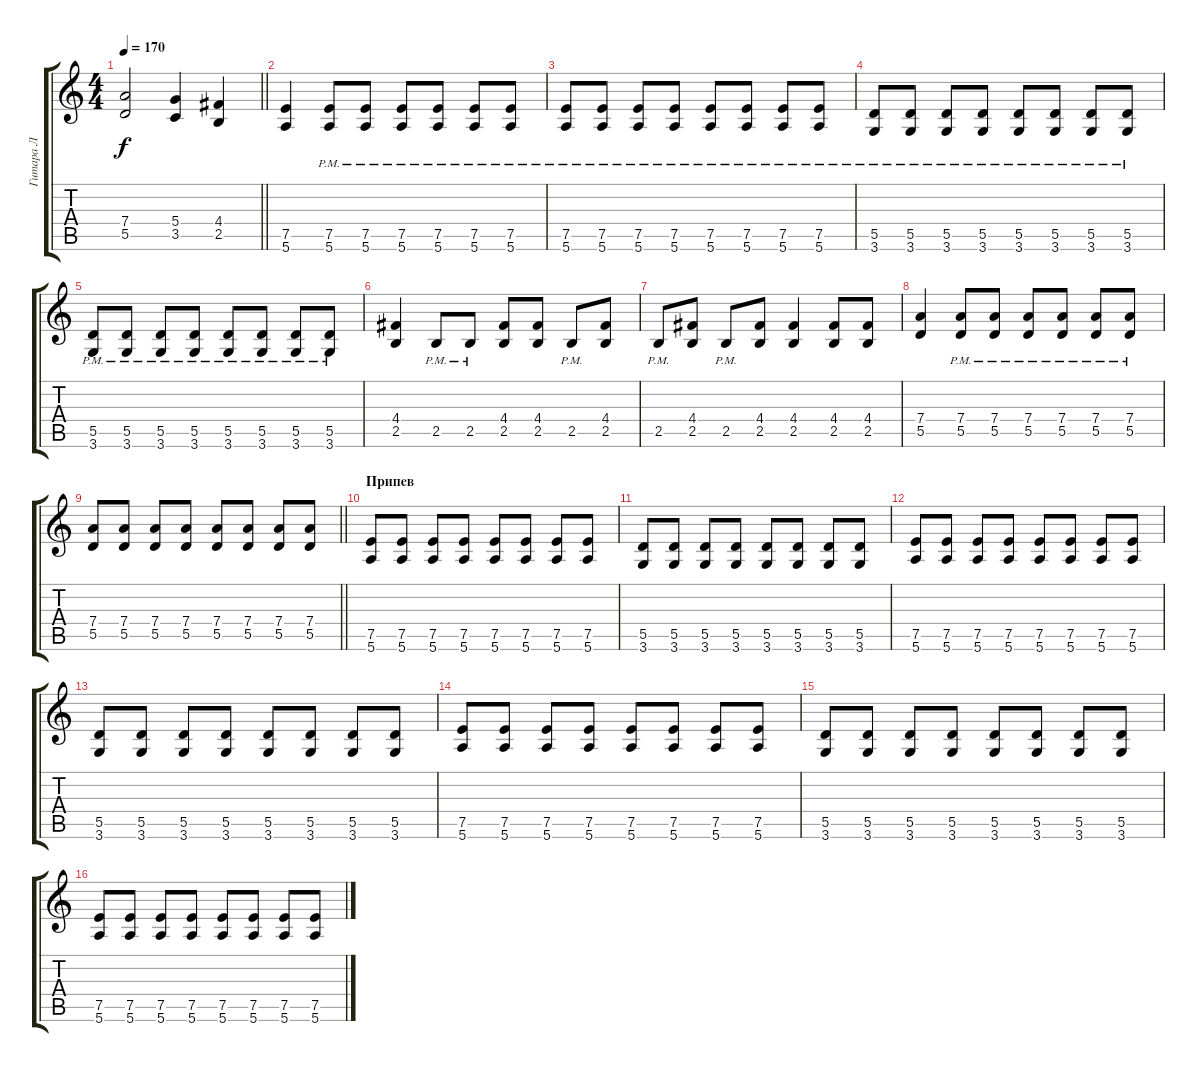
\track ("Гитара Л" "Гитара Л") {instrument distortionguitar}
\staff {score tabs}
\tuning (E4 B3 G3 D3 A2 E2) {hide}
\ts (4 4)
\tempo 170
\clef g2
\barLineRight lightlight
\ks c
(7.4 5.5).2{dy f} (5.4 3.5).4 (4.4 2.5).4 |
\section ("" " ")
(7.5 5.6).4 (7.5{pm} 5.6{pm}).8 (7.5{pm} 5.6{pm}).8 (7.5{pm} 5.6{pm}).8 (7.5{pm} 5.6{pm}).8 (7.5{pm} 5.6{pm}).8 (7.5{pm} 5.6{pm}).8 |
(7.5{pm} 5.6{pm}).8 (7.5{pm} 5.6{pm}).8 (7.5{pm} 5.6{pm}).8 (7.5{pm} 5.6{pm}).8 (7.5{pm} 5.6{pm}).8 (7.5{pm} 5.6{pm}).8 (7.5{pm} 5.6{pm}).8 (7.5{pm} 5.6{pm}).8 |
(5.5{pm} 3.6{pm}).8 (5.5{pm} 3.6{pm}).8 (5.5{pm} 3.6{pm}).8 (5.5{pm} 3.6{pm}).8 (5.5{pm} 3.6{pm}).8 (5.5{pm} 3.6{pm}).8 (5.5{pm} 3.6{pm}).8 (5.5{pm} 3.6{pm}).8 |
(5.5{pm} 3.6{pm}).8 (5.5{pm} 3.6{pm}).8 (5.5{pm} 3.6{pm}).8 (5.5{pm} 3.6{pm}).8 (5.5{pm} 3.6{pm}).8 (5.5{pm} 3.6{pm}).8 (5.5{pm} 3.6{pm}).8 (5.5{pm} 3.6{pm}).8 |
(4.4 2.5).4 2.5{pm}.8 2.5{pm}.8 (4.4 2.5).8 (4.4 2.5).8 2.5{pm}.8 (4.4 2.5).8 |
2.5{pm}.8 (4.4 2.5).8 2.5{pm}.8 (4.4 2.5).8 (4.4 2.5).4 (4.4 2.5).8 (4.4 2.5).8 |
(7.4 5.5).4 (7.4{pm} 5.5{pm}).8 (7.4{pm} 5.5{pm}).8 (7.4{pm} 5.5{pm}).8 (7.4{pm} 5.5{pm}).8 (7.4{pm} 5.5{pm}).8 (7.4{pm} 5.5{pm}).8 |
\barLineRight lightlight
(7.4 5.5).8 (7.4 5.5).8 (7.4 5.5).8 (7.4 5.5).8 (7.4 5.5).8 (7.4 5.5).8 (7.4 5.5).8 (7.4 5.5).8 |
\section ("" "Припев")
(7.5 5.6).8 (7.5 5.6).8 (7.5 5.6).8 (7.5 5.6).8 (7.5 5.6).8 (7.5 5.6).8 (7.5 5.6).8 (7.5 5.6).8 |
(5.5 3.6).8 (5.5 3.6).8 (5.5 3.6).8 (5.5 3.6).8 (5.5 3.6).8 (5.5 3.6).8 (5.5 3.6).8 (5.5 3.6).8 |
(7.5 5.6).8 (7.5 5.6).8 (7.5 5.6).8 (7.5 5.6).8 (7.5 5.6).8 (7.5 5.6).8 (7.5 5.6).8 (7.5 5.6).8 |
(5.5 3.6).8 (5.5 3.6).8 (5.5 3.6).8 (5.5 3.6).8 (5.5 3.6).8 (5.5 3.6).8 (5.5 3.6).8 (5.5 3.6).8 |
(7.5 5.6).8 (7.5 5.6).8 (7.5 5.6).8 (7.5 5.6).8 (7.5 5.6).8 (7.5 5.6).8 (7.5 5.6).8 (7.5 5.6).8 |
(5.5 3.6).8 (5.5 3.6).8 (5.5 3.6).8 (5.5 3.6).8 (5.5 3.6).8 (5.5 3.6).8 (5.5 3.6).8 (5.5 3.6).8 |
(7.5 5.6).8 (7.5 5.6).8 (7.5 5.6).8 (7.5 5.6).8 (7.5 5.6).8 (7.5 5.6).8 (7.5 5.6).8 (7.5 5.6).8
